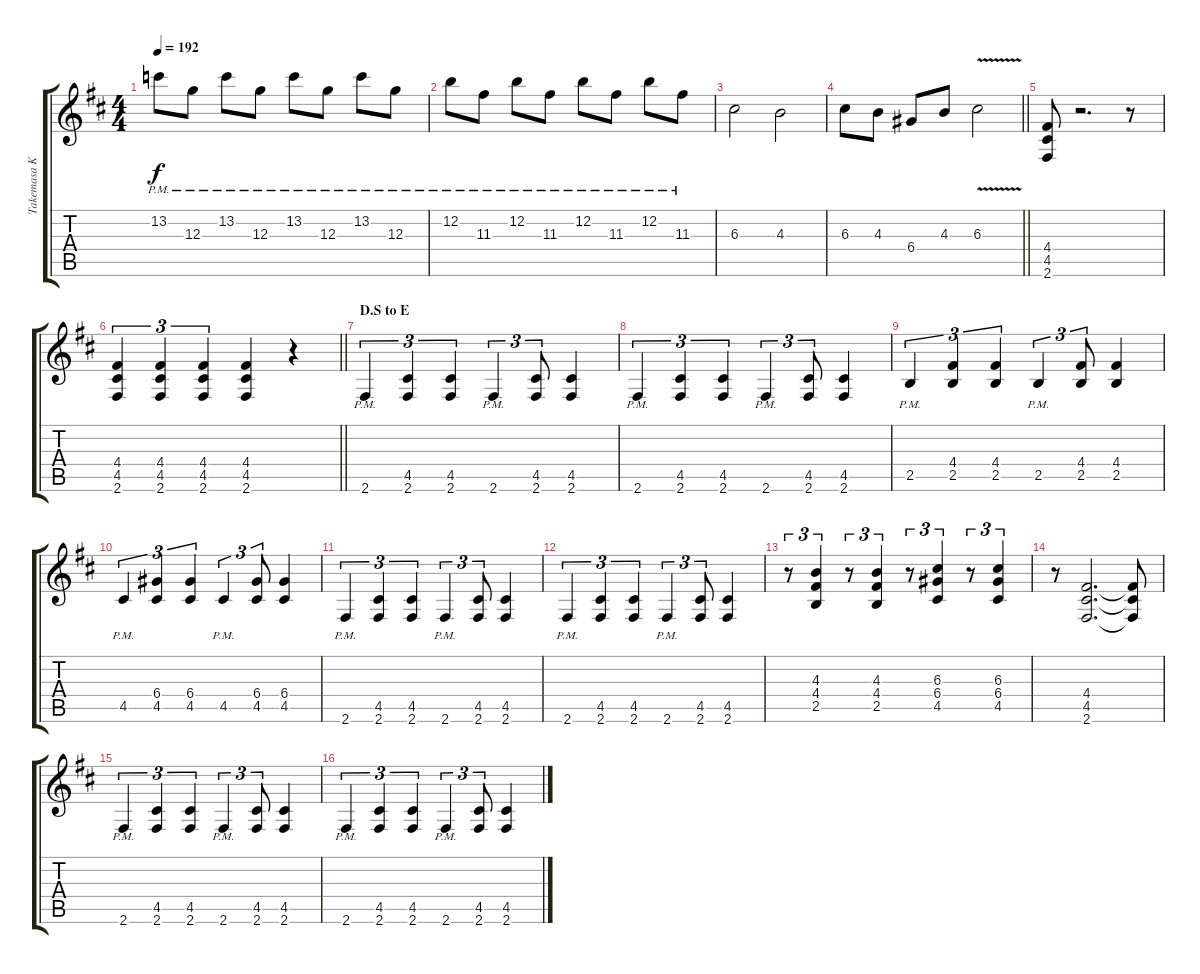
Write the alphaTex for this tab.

\track ("Takemasa Kujou" "Takemasa K") {instrument overdrivenguitar}
\staff {score tabs}
\tuning (E4 B3 G3 D3 A2 E2) {hide}
\ts (4 4)
\tempo 192
\clef g2
\ks bminor
13.2{pm}.8{dy f} 12.3{pm}.8 13.2{pm}.8 12.3{pm}.8 13.2{pm}.8 12.3{pm}.8 13.2{pm}.8 12.3{pm}.8 |
12.2{pm}.8 11.3{pm}.8 12.2{pm}.8 11.3{pm}.8 12.2{pm}.8 11.3{pm}.8 12.2{pm}.8 11.3{pm}.8 |
6.3.2 4.3.2 |
\barLineRight lightlight
6.3.8 4.3.8 6.4.8 4.3.8 6.3{v}.2 |
(4.4 4.5 2.6).8 r.2{d} r.8 |
\barLineRight lightlight
(4.4 4.5 2.6).4{tu (3 2)} (4.4 4.5 2.6).4{tu (3 2)} (4.4 4.5 2.6).4{tu (3 2)} (4.4 4.5 2.6).4 r.4 |
\section ("" "D.S to E")
2.6{pm}.4{tu (3 2)} (4.5 2.6).4{tu (3 2)} (4.5 2.6).4{tu (3 2)} 2.6{pm}.4{tu (3 2)} (4.5 2.6).8{tu (3 2)} (4.5 2.6).4 |
2.6{pm}.4{tu (3 2)} (4.5 2.6).4{tu (3 2)} (4.5 2.6).4{tu (3 2)} 2.6{pm}.4{tu (3 2)} (4.5 2.6).8{tu (3 2)} (4.5 2.6).4 |
2.5{pm}.4{tu (3 2)} (4.4 2.5).4{tu (3 2)} (4.4 2.5).4{tu (3 2)} 2.5{pm}.4{tu (3 2)} (4.4 2.5).8{tu (3 2)} (4.4 2.5).4 |
4.5{pm}.4{tu (3 2)} (6.4 4.5).4{tu (3 2)} (6.4 4.5).4{tu (3 2)} 4.5{pm}.4{tu (3 2)} (6.4 4.5).8{tu (3 2)} (6.4 4.5).4 |
2.6{pm}.4{tu (3 2)} (4.5 2.6).4{tu (3 2)} (4.5 2.6).4{tu (3 2)} 2.6{pm}.4{tu (3 2)} (4.5 2.6).8{tu (3 2)} (4.5 2.6).4 |
2.6{pm}.4{tu (3 2)} (4.5 2.6).4{tu (3 2)} (4.5 2.6).4{tu (3 2)} 2.6{pm}.4{tu (3 2)} (4.5 2.6).8{tu (3 2)} (4.5 2.6).4 |
r.8{tu (3 2)} (4.3 4.4 2.5).4{tu (3 2)} r.8{tu (3 2)} (4.3 4.4 2.5).4{tu (3 2)} r.8{tu (3 2)} (6.3 6.4 4.5).4{tu (3 2)} r.8{tu (3 2)} (6.3 6.4 4.5).4{tu (3 2)} |
r.8 (4.4 4.5 2.6).2{d} (4.4{t} 4.5{t} 2.6{t}).8 |
2.6{pm}.4{tu (3 2)} (4.5 2.6).4{tu (3 2)} (4.5 2.6).4{tu (3 2)} 2.6{pm}.4{tu (3 2)} (4.5 2.6).8{tu (3 2)} (4.5 2.6).4 |
2.6{pm}.4{tu (3 2)} (4.5 2.6).4{tu (3 2)} (4.5 2.6).4{tu (3 2)} 2.6{pm}.4{tu (3 2)} (4.5 2.6).8{tu (3 2)} (4.5 2.6).4
